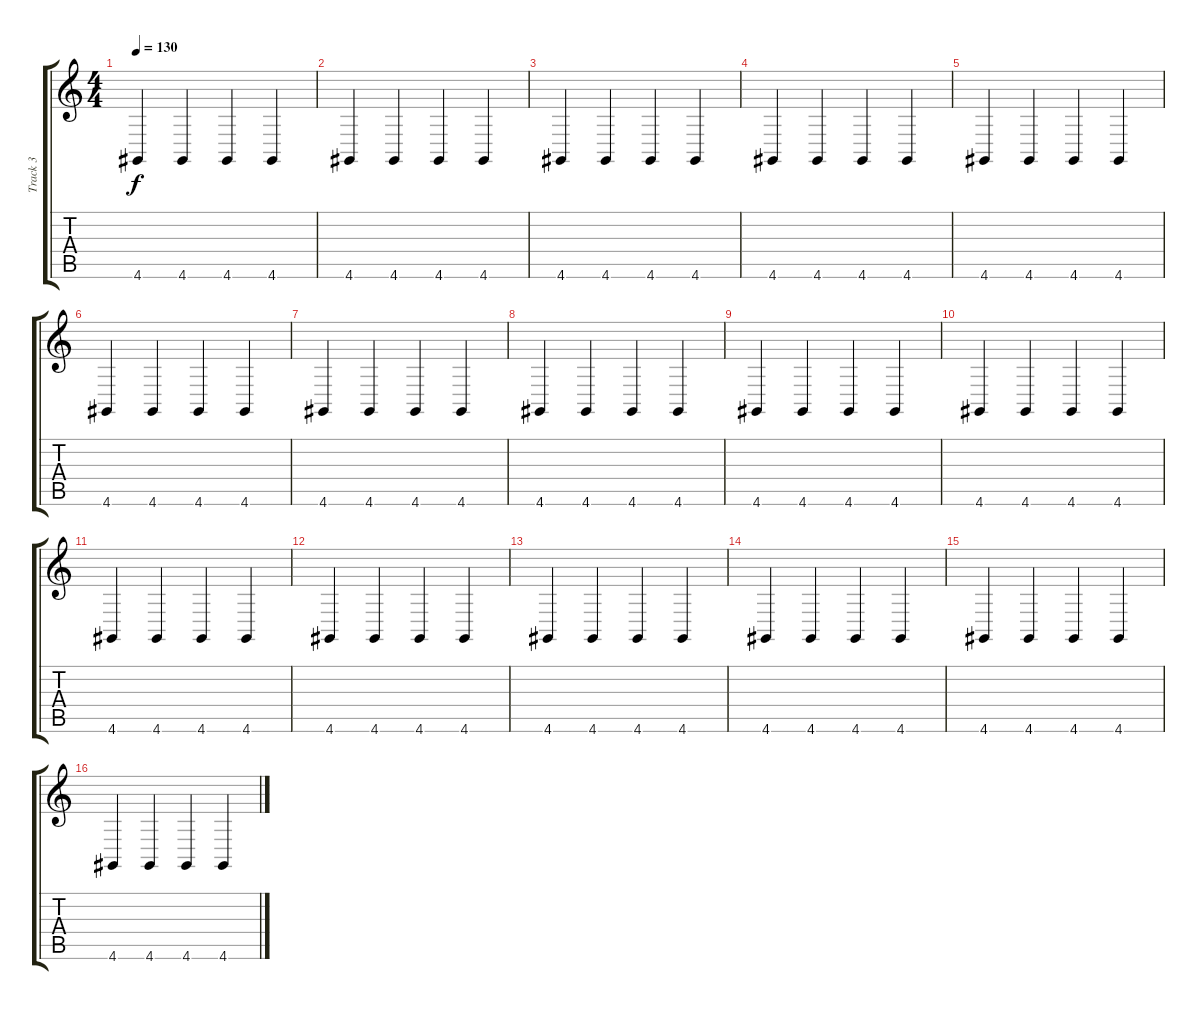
\track ("Track 3" "Track 3") {instrument woodblock}
\staff {score tabs}
\tuning (E4 B3 G3 D3 A2 E2) {hide}
\ts (4 4)
\tempo 130
\clef g2
\ks c
4.6.4{dy f} 4.6.4 4.6.4 4.6.4 |
4.6.4 4.6.4 4.6.4 4.6.4 |
4.6.4 4.6.4 4.6.4 4.6.4 |
4.6.4 4.6.4 4.6.4 4.6.4 |
4.6.4 4.6.4 4.6.4 4.6.4 |
4.6.4 4.6.4 4.6.4 4.6.4 |
4.6.4 4.6.4 4.6.4 4.6.4 |
4.6.4 4.6.4 4.6.4 4.6.4 |
4.6.4 4.6.4 4.6.4 4.6.4 |
4.6.4 4.6.4 4.6.4 4.6.4 |
4.6.4 4.6.4 4.6.4 4.6.4 |
4.6.4 4.6.4 4.6.4 4.6.4 |
4.6.4 4.6.4 4.6.4 4.6.4 |
4.6.4 4.6.4 4.6.4 4.6.4 |
4.6.4 4.6.4 4.6.4 4.6.4 |
4.6.4 4.6.4 4.6.4 4.6.4
